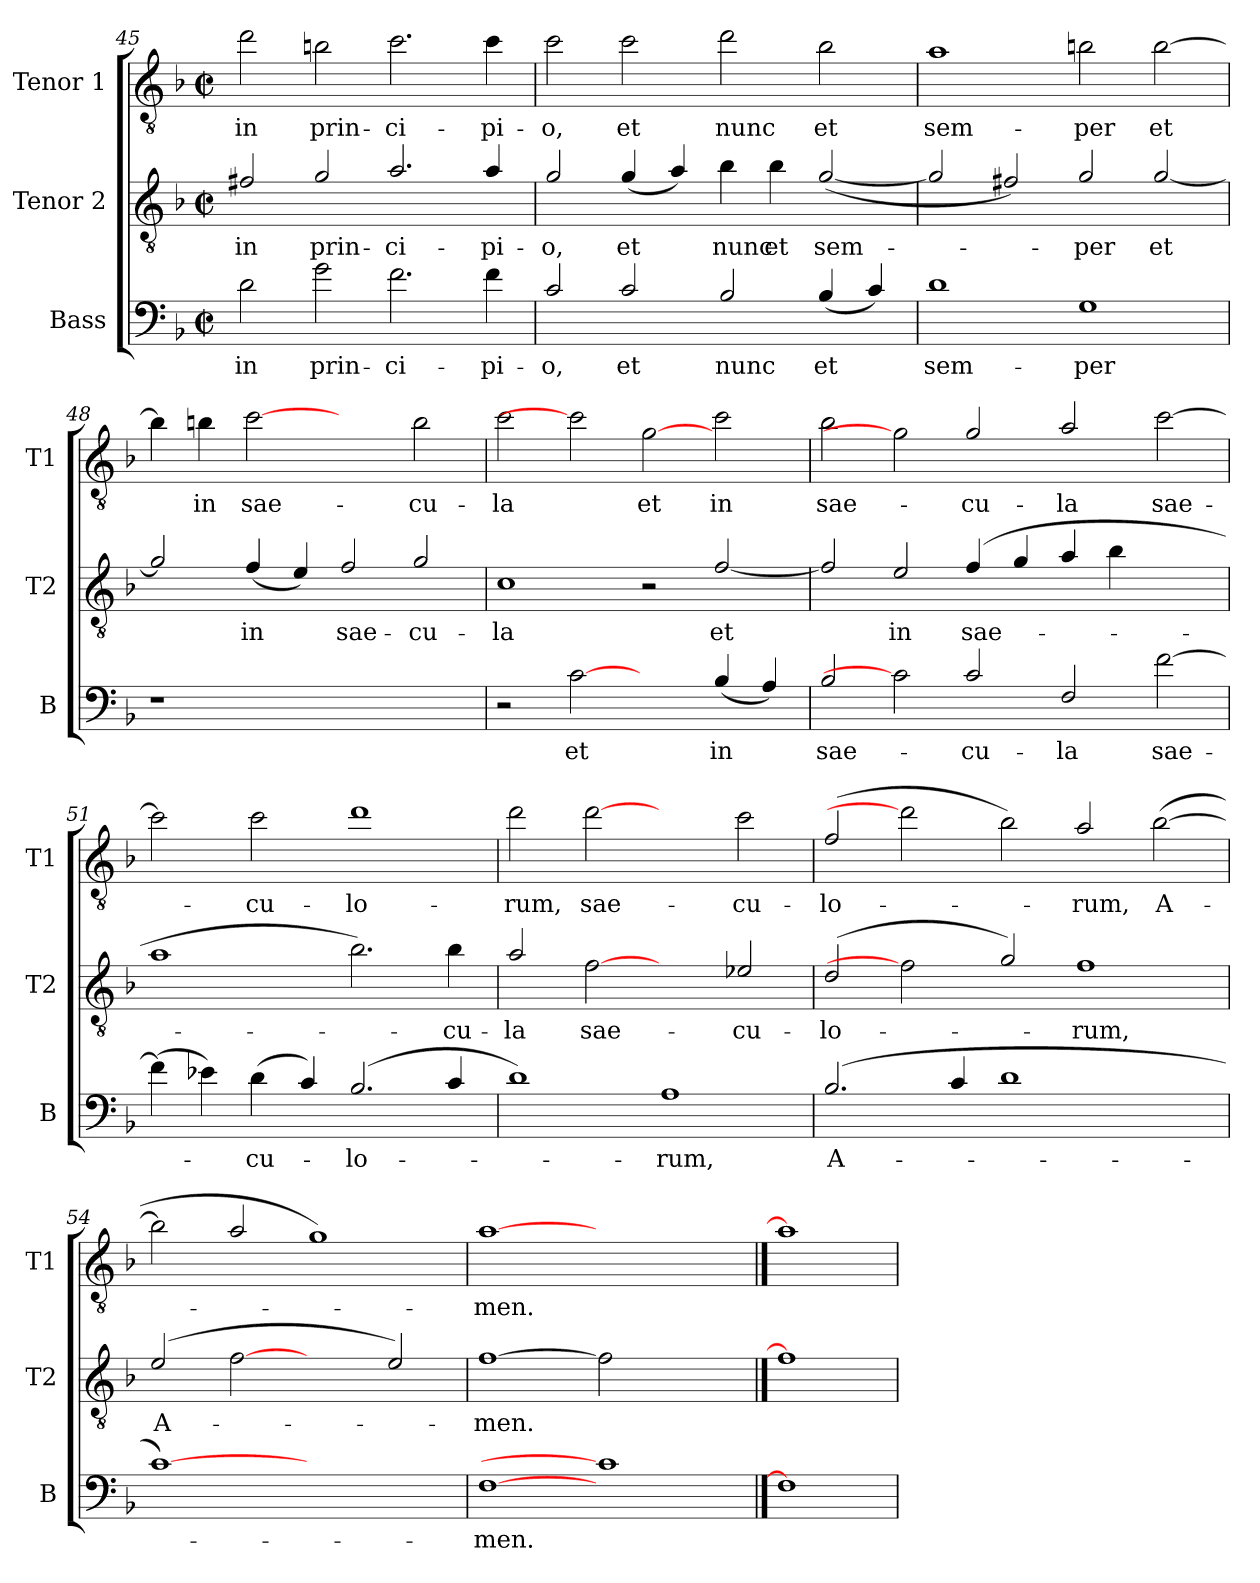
**kern	**text	**kern	**text	**kern	**text
*part3	*part3	*part2	*part2	*part1	*part1
*staff3	*staff3	*staff2	*staff2	*staff1	*staff1
*I"Bass	*	*I"Tenor 2	*	*I"Tenor 1	*
*I'B	*	*I'T2	*	*I'T1	*
*clefF4	*	*clefGv2	*	*clefGv2	*
*ITrd7c12	*	*ITrd7c12	*	*ITrd7c12	*
*k[b-]	*	*k[b-]	*	*k[b-]	*
*F:	*	*F:	*	*F:	*
*M2/2	*	*M2/2	*	*M2/2	*
*met(c|)	*	*met(c|)	*	*met(c|)	*
=45	=45	=45	=45	=45	=45
!	!LO:LY:b	!	!LO:LY:b	!	!LO:LY:b
2D\	in	2F#X/	in	2d\	in
!	!LO:LY:b	!	!LO:LY:b	!	!LO:LY:b
2G\	prin-	2G/	prin-	2Bn\	prin-
!	!LO:LY:b	!	!LO:LY:b	!	!LO:LY:b
2.F\	-ci-	2.A/	-ci-	2.c\	-ci-
!	!LO:LY:b	!	!LO:LY:b	!	!LO:LY:b
4F\	-pi-	4A/	-pi-	4c\	-pi-
!!LO:LB:g=z
=46	=46	=46	=46	=46	=46
!	!LO:LY:b	!	!LO:LY:b	!	!LO:LY:b
2C/	-o,	2G/	-o,	2c\	-o,
!	!LO:LY:b	!	!LO:LY:b	!	!LO:LY:b
2C/	et	(<4G/	et	2c\	et
.	.	4A/)	.	.	.
!	!LO:LY:b	!	!LO:LY:b	!	!LO:LY:b
2BB-/	nunc	4B-\	nunc	2d\	nunc
!	!	!	!LO:LY:b	!	!
.	.	4B-\	et	.	.
!	!LO:LY:b	!	!LO:LY:b	!	!LO:LY:b
(<4BB-/	et	(<[2G/	sem-	2B-\	et
4C/)	.	.	.	.	.
=47	=47	=47	=47	=47	=47
!	!LO:LY:b	!	!	!	!LO:LY:b
1D	sem-	2G/]	.	1A	sem-
.	.	2F#X/)	.	.	.
!	!LO:LY:b	!	!LO:LY:b	!	!LO:LY:b
1GG	-per	2G/	-per	2Bn\	-per
!	!	!	!LO:LY:b	!	!LO:LY:b
.	.	[2G/	et	[2B\	et
=48	=48	=48	=48	=48	=48
1r	.	2G/]	.	4B\]	.
!	!	!	!	!	!LO:LY:b
.	.	.	.	4Bn\	in
!	!	!	!LO:LY:b	!	!LO:LY:b
.	.	(<4F/	in	[2c	sae-
.	.	4E/)	.	.	.
!	!	!	!LO:LY:b	!	!
1ryy	.	2F/	sae-	2ryy	.
!	!	!	!LO:LY:b	!	!LO:LY:b
.	.	2G/	-cu-	2B\	-cu-
=49	=49	=49	=49	=49	=49
!	!	!	!LO:LY:b	!	!LO:LY:b
2r	.	1C	-la	2c\	-la
!	!LO:LY:b	!	!	!	!
[2C	et	.	.	2c]	.
!	!	!	!	!	!LO:LY:b
2ryy	.	2r	.	[2G	et
!	!LO:LY:b	!	!LO:LY:b	!	!LO:LY:b
(<4BB-/	in	[2F/	et	2c\	in
4AA/)	.	.	.	.	.
=50	=50	=50	=50	=50	=50
!	!LO:LY:b	!	!	!	!LO:LY:b
2BB-/	sae-	2F/]	.	2B-\	sae-
!	!	!	!LO:LY:b	!	!
2C]	.	2E/	in	2G]	.
!	!LO:LY:b	!	!LO:LY:b	!	!LO:LY:b
2C/	-cu-	(4F/	sae-	2G/	-cu-
.	.	4G/	.	.	.
!	!LO:LY:b	!	!	!	!LO:LY:b
2FF/	-la	4A/	.	2A/	-la
.	.	4B-\	.	.	.
!	!LO:LY:b	!	!	!	!LO:LY:b
[2F\	sae-	2ryy	.	[2c\	sae-
!!LO:LB:g=z
=51	=51	=51	=51	=51	=51
(>4F\]	.	1A	.	2c\]	.
4E-X\)	.	.	.	.	.
!	!LO:LY:b	!	!	!	!LO:LY:b
(>4D\	-cu-	.	.	2c\	-cu-
4C/)	.	.	.	.	.
!	!LO:LY:b	!	!	!	!LO:LY:b
(2.BB-/	-lo-	2.B-\)	.	1d	-lo-
!	!	!	!LO:LY:b	!	!
4C/	.	4B-\	-cu-	.	.
=52	=52	=52	=52	=52	=52
!	!	!	!LO:LY:b	!	!LO:LY:b
1D)	.	2A/	-la	2d\	-rum,
!	!	!	!LO:LY:b	!	!LO:LY:b
.	.	[2F	sae-	[2d	sae-
!	!LO:LY:b	!	!	!	!
1AA	-rum,	2ryy	.	2ryy	.
!	!	!	!LO:LY:b	!	!LO:LY:b
.	.	2E-X/	-cu-	2c\	-cu-
=53	=53	=53	=53	=53	=53
!	!LO:LY:b	!	!LO:LY:b	!	!LO:LY:b
(2.BB-/	A-	(<2D/	-lo-	(2F/	-lo-
.	.	2F]	.	2d]	.
4C/	.	.	.	.	.
1D	.	2G/)	.	2B-\)	.
!	!	!	!LO:LY:b	!	!LO:LY:b
.	.	1F	-rum,	2A/	-rum,
!	!	!	!	!	!LO:LY:b
2ryy	.	.	.	(>[2B-\	A-
=54	=54	=54	=54	=54	=54
!	!	!	!LO:LY:b	!	!
[1C)	.	(<2E/	A-	2B-\]	.
.	.	[2F	.	2A/	.
1ryy	.	2ryy	.	1G)	.
.	.	2E/)	.	.	.
=55	=55	=55	=55	=55	=55
!	!LO:LY:b	!	!LO:LY:b	!	!LO:LY:b
[1FF	-men.	[1F	-men.	[1A	-men.
1C]	.	2F]	.	1ryy	.
.	.	2ryy	.	.	.
==56	==56	==56	==56	==56	==56
1FF]	.	1F]	.	1A]	.
=	=	=	=	=	=
*-	*-	*-	*-	*-	*-
